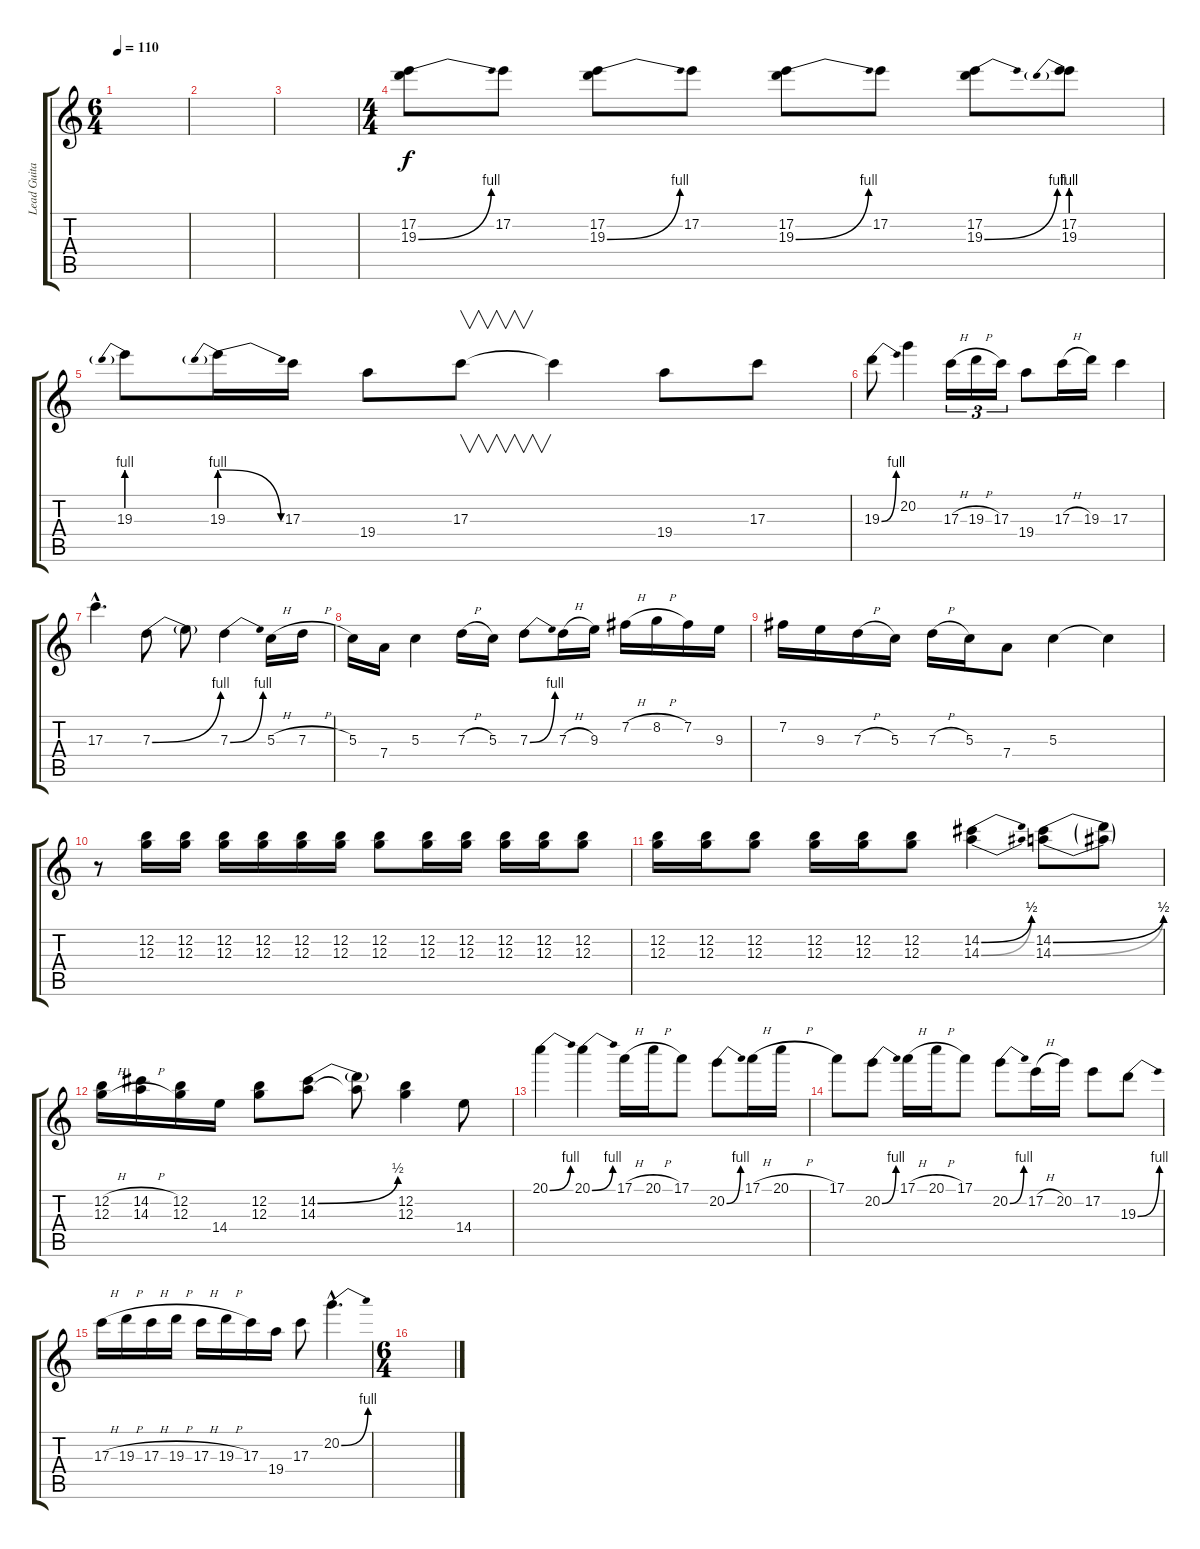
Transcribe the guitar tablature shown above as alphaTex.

\track ("Lead Guitar" "Lead Guita") {instrument overdrivenguitar}
\staff {score tabs}
\tuning (E4 B3 G3 D3 A2 E2) {hide}
\ts (6 4)
\tempo 110
\clef g2
\ks c
|
|
|
\ts (4 4)
(17.2 19.3{be (bend 0 0 60 4)}).8 17.2.8 (17.2 19.3{be (bend 0 0 60 4)}).8 17.2.8 (17.2 19.3{be (bend 0 0 60 4)}).8 17.2.8 (17.2 19.3{be (bend 0 0 60 4)}).8 (17.2 19.3{be (prebend 0 4 60 4)}).8 |
19.3{be (prebend 0 4 60 4)}.8 19.3{be (prebendrelease 0 4 60 0)}.16 17.3.16 19.4.8 17.3.8{v} 17.3{t}.4 19.4.8 17.3.8 |
19.3{be (bend 0 0 60 4)}.8 20.2.4 17.3{h}.16{tu (3 2)} 19.3{h}.16{tu (3 2)} 17.3.16{tu (3 2)} 19.4.8 17.3{h}.16 19.3.16 17.3.4 |
17.3{hac}.4{d} 7.3{be (bend 0 0 60 4)}.8 7.3{t}.8 7.3{be (bend 0 0 60 4)}.4 5.3{h}.16 7.3{h}.16 |
5.3.16 7.4.16 5.3.4 7.3{h}.16 5.3.16 7.3{be (bend 0 0 60 4)}.8 7.3{h}.16 9.3.16 7.2{h}.16 8.2{h}.16 7.2.16 9.3.16 |
7.2.16 9.3.16 7.3{h}.16 5.3.16 7.3{h}.16 5.3.16 7.4.8 5.3.4 5.3{t}.4 |
r.8 (12.2 12.3).16 (12.2 12.3).16 (12.2 12.3).16 (12.2 12.3).16 (12.2 12.3).16 (12.2 12.3).16 (12.2 12.3).8 (12.2 12.3).16 (12.2 12.3).16 (12.2 12.3).16 (12.2 12.3).16 (12.2 12.3).8 |
(12.2 12.3).16 (12.2 12.3).16 (12.2 12.3).8 (12.2 12.3).16 (12.2 12.3).16 (12.2 12.3).8 (14.2{be (bend 0 0 60 2)} 14.3{be (bend 0 0 60 2)}).4 (14.2{be (bend 0 0 60 2)} 14.3{be (bend 0 0 60 2)}).8 (14.2{t} 14.3{t}).8 |
(12.2{h} 12.3{h}).16 (14.2{h} 14.3{h}).16 (12.2 12.3).16 14.4.16 (12.2 12.3).8 (14.2{be (bend 0 0 60 2)} 14.3).8 (14.2{t} 14.3{t}).8 (12.2 12.3).4 14.4.8 |
20.1{be (bend 0 0 60 4)}.4 20.1{be (bend 0 0 60 4)}.4 17.1{h}.16 20.1{h}.16 17.1.8 20.2{be (bend 0 0 60 4)}.8 17.1{h}.16 20.1{h}.16 |
17.1.8 20.2{be (bend 0 0 60 4)}.8 17.1{h}.16 20.1{h}.16 17.1.8 20.2{be (bend 0 0 60 4)}.8 17.2{h}.16 20.2.16 17.2.8 19.3{be (bend 0 0 60 4)}.8 |
17.3{h}.16 19.3{h}.16 17.3{h}.16 19.3{h}.16 17.3{h}.16 19.3{h}.16 17.3.16 19.4.16 17.3.8 20.2{be (bend 0 0 60 4) hac}.4{d} |
\ts (6 4)
